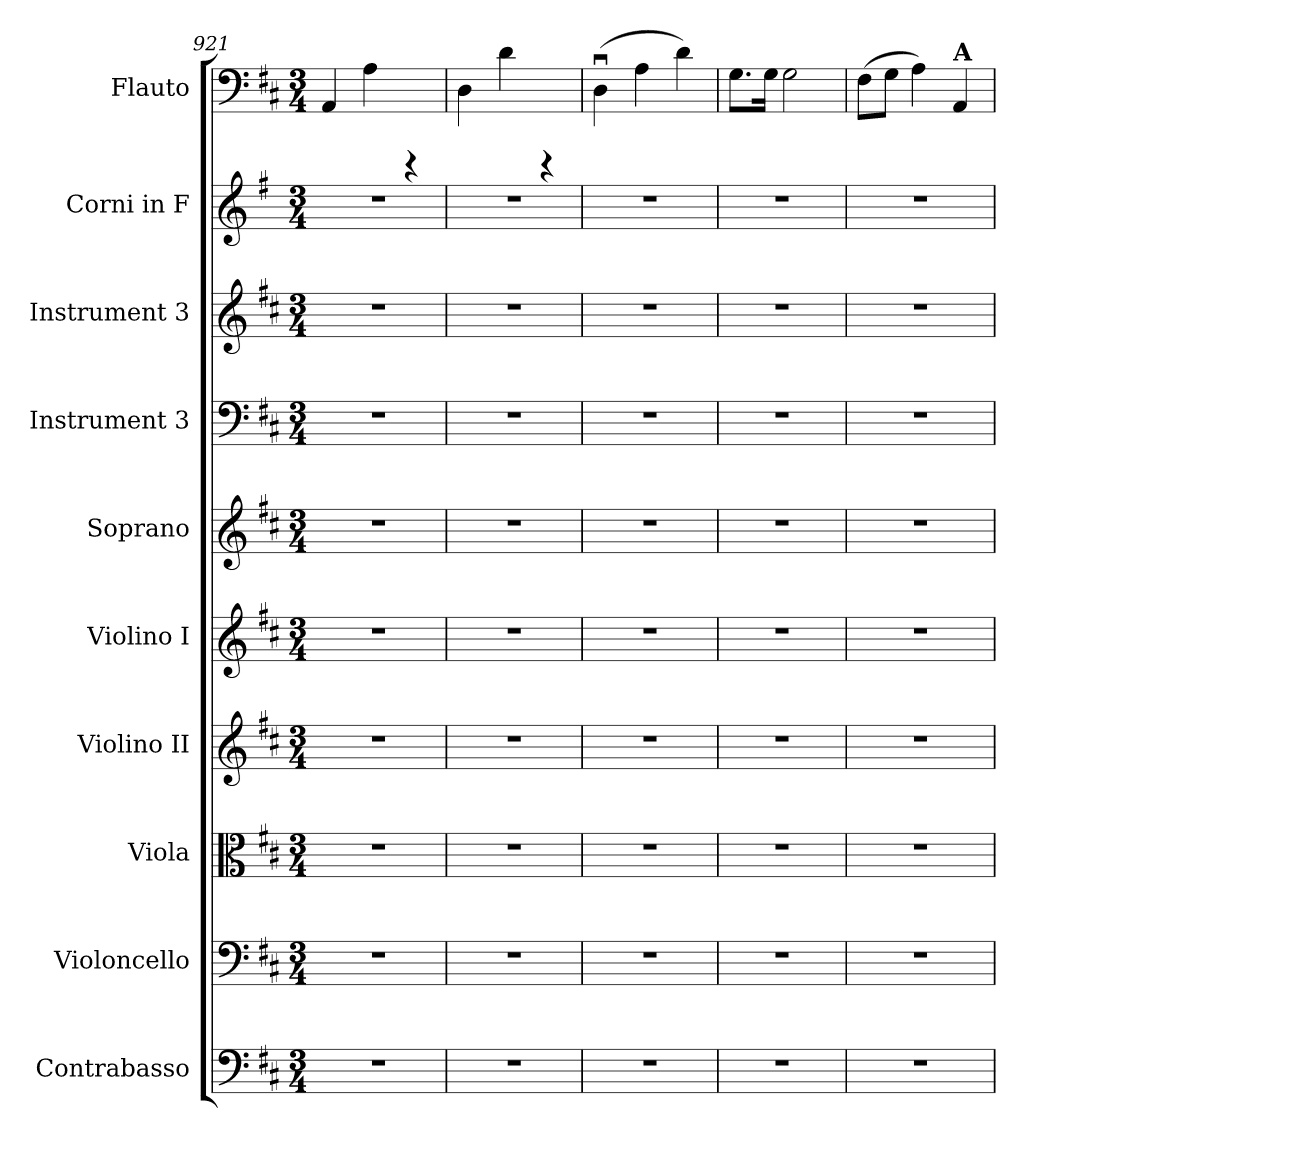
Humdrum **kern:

**kern	**kern	**kern	**kern	**kern	**kern	**kern	**kern	**kern	**kern
*part10	*part9	*part8	*part7	*part6	*part5	*part4	*part3	*part2	*part1
*staff10	*staff9	*staff8	*staff7	*staff6	*staff5	*staff4	*staff3	*staff2	*staff1
*I"Contrabasso	*I"Violoncello	*I"Viola	*I"Violino II	*I"Violino I	*I"Soprano	*I"Instrument 3	*I"Instrument 3	*I"Corni in F	*I"Flauto
*I'Cb.	*I'Vc.	*I'Vla.	*I'Vln. II	*I'Vln. I	*I'S	*	*	*I'Cor.	*I'Fl.
*clefF4	*clefF4	*clefC3	*clefG2	*clefG2	*clefG2	*clefF4	*clefG2	*clefG2	*clefF4
*ITrd1c2	*ITrd1c2	*ITrd1c2	*ITrd1c2	*ITrd1c2	*ITrd1c2	*ITrd1c2	*ITrd1c2	*ITrd4c7	*ITrd1c2
*k[]	*k[]	*k[]	*k[]	*k[]	*k[]	*k[]	*k[]	*k[]	*k[]
*C:	*C:	*C:	*C:	*C:	*C:	*C:	*C:	*C:	*C:
*M3/4	*M3/4	*M3/4	*M3/4	*M3/4	*M3/4	*M3/4	*M3/4	*M3/4	*M3/4
=921	=921	=921	=921	=921	=921	=921	=921	=921	=921
2.r	2.r	2.r	2.r	2.r	2.r	2.r	2.r	2.r	4GG/
.	.	.	.	.	.	.	.	.	4G\
.	.	.	.	.	.	.	.	.	4rCCC
=922	=922	=922	=922	=922	=922	=922	=922	=922	=922
2.r	2.r	2.r	2.r	2.r	2.r	2.r	2.r	2.r	4C\
.	.	.	.	.	.	.	.	.	4c\
.	.	.	.	.	.	.	.	.	4rCCC
=923	=923	=923	=923	=923	=923	=923	=923	=923	=923
2.r	2.r	2.r	2.r	2.r	2.r	2.r	2.r	2.r	(>4Cu>\
.	.	.	.	.	.	.	.	.	4G\
.	.	.	.	.	.	.	.	.	4c\)
!!LO:PB:g=z
=924	=924	=924	=924	=924	=924	=924	=924	=924	=924
2.r	2.r	2.r	2.r	2.r	2.r	2.r	2.r	2.r	8.F\L
.	.	.	.	.	.	.	.	.	16F\J
.	.	.	.	.	.	.	.	.	2F\
=925	=925	=925	=925	=925	=925	=925	=925	=925	=925
2.r	2.r	2.r	2.r	2.r	2.r	2.r	2.r	2.r	(>8E\L
.	.	.	.	.	.	.	.	.	8F\J
.	.	.	.	.	.	.	.	.	4G\)
!	!	!	!	!	!	!	!	!	!LO:TX:a:B:t=A
.	.	.	.	.	.	.	.	.	4GG/
=	=	=	=	=	=	=	=	=	=
*-	*-	*-	*-	*-	*-	*-	*-	*-	*-
